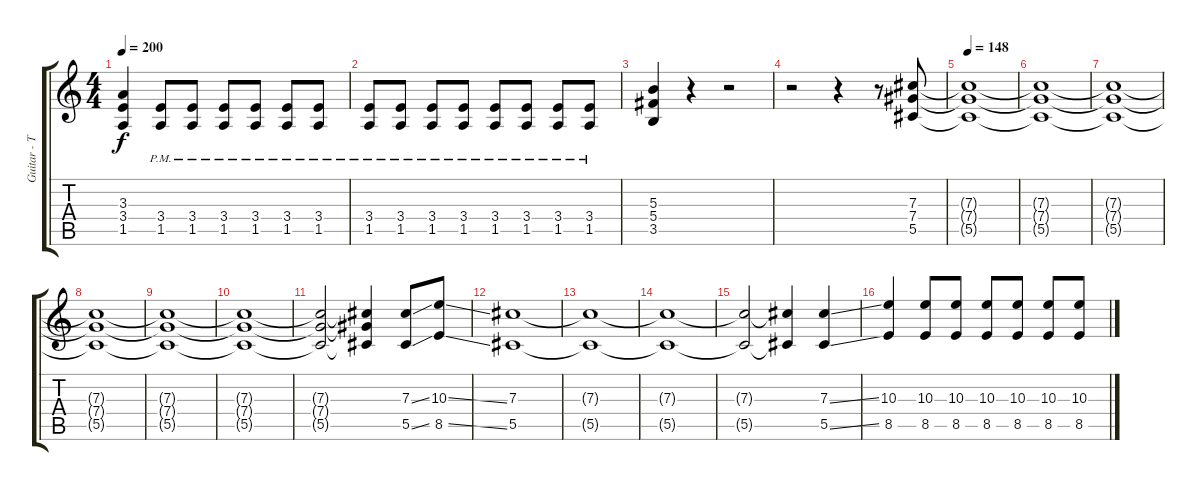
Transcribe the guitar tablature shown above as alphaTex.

\track ("Guitar - Todd Mohney" "Guitar - T") {instrument distortionguitar}
\staff {score tabs}
\tuning (Eb4 Bb3 Gb3 Db3 Ab2 Eb2) {hide}
\ts (4 4)
\tempo 200
\clef g2
\ks c
(3.3{t} 3.4{t} 1.5{t}).4{dy f} (3.4{pm} 1.5{pm}).8 (3.4{pm} 1.5{pm}).8 (3.4{pm} 1.5{pm}).8 (3.4{pm} 1.5{pm}).8 (3.4{pm} 1.5{pm}).8 (3.4{pm} 1.5{pm}).8 |
(3.4{pm} 1.5{pm}).8 (3.4{pm} 1.5{pm}).8 (3.4{pm} 1.5{pm}).8 (3.4{pm} 1.5{pm}).8 (3.4{pm} 1.5{pm}).8 (3.4{pm} 1.5{pm}).8 (3.4{pm} 1.5{pm}).8 (3.4{pm} 1.5{pm}).8 |
(5.3 5.4 3.5).4 r.4 r.2 |
r.2 r.4 r.8 (7.3 7.4 5.5).8 |
\tempo 148
(7.3{t} 7.4{t} 5.5{t}).1 |
(7.3{t} 7.4{t} 5.5{t}).1 |
(7.3{t} 7.4{t} 5.5{t}).1 |
(7.3{t} 7.4{t} 5.5{t}).1 |
(7.3{t} 7.4{t} 5.5{t}).1 |
(7.3{t} 7.4{t} 5.5{t}).1 |
(7.3{t} 7.4{t} 5.5{t}).2 (7.3{t} 7.4{t} 5.5{t}).4 (7.3{ss} 5.5{ss}).8 (10.3{ss} 8.5{ss}).8 |
(7.3 5.5).1 |
(7.3{t} 5.5{t}).1 |
(7.3{t} 5.5{t}).1 |
(7.3{t} 5.5{t}).2 (7.3{t} 5.5{t}).4 (7.3{ss} 5.5{ss}).4 |
(10.3 8.5).4 (10.3 8.5).8 (10.3 8.5).8 (10.3 8.5).8 (10.3 8.5).8 (10.3 8.5).8 (10.3 8.5).8
